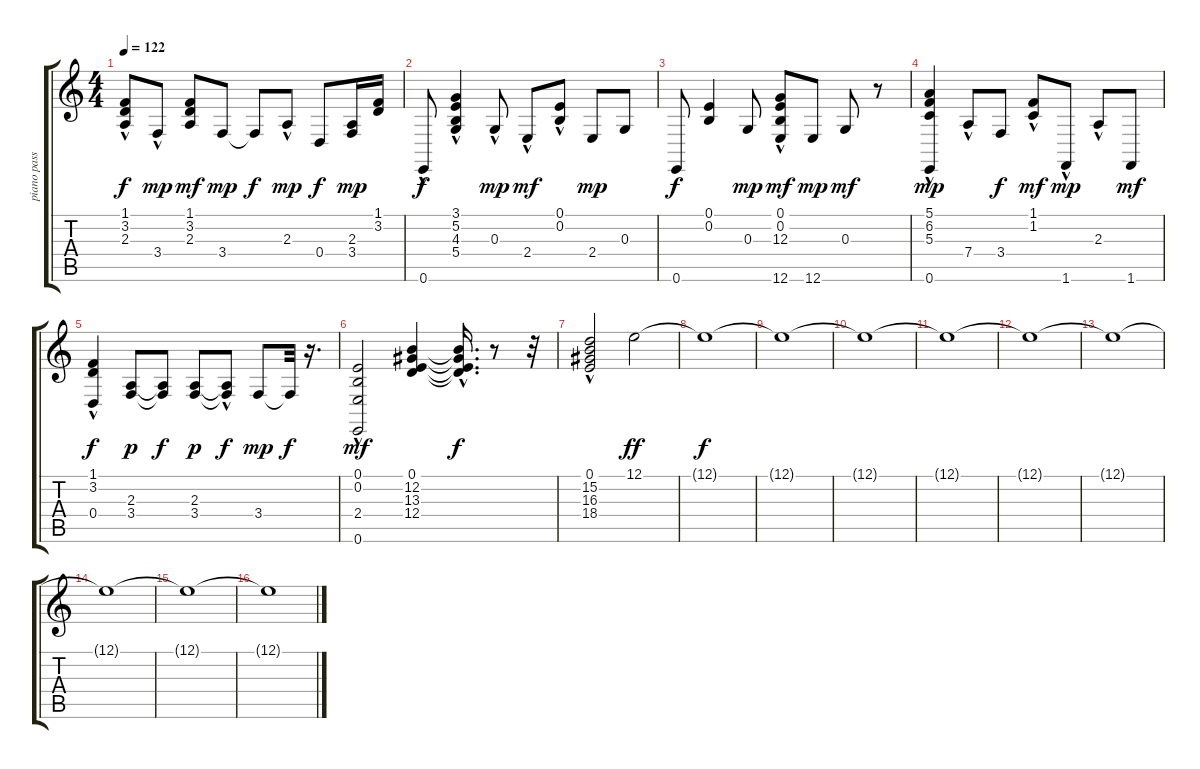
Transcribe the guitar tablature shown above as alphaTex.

\track ("piano passage" "piano pass") {instrument brightacousticpiano}
\staff {score tabs}
\tuning (E4 B3 G3 D3 A2 E2) {hide}
\ts (4 4)
\tempo 122
\clef g2
\ks c
(1.1{hac} 3.2{hac} 2.3{hac}).8{dy f} 3.4{hac}.8{dy mp} (1.1 3.2 2.3).8{dy mf} 3.4.8{dy mp} 3.4{t}.8{dy f} 2.3{hac}.8{dy mp} 0.4.8{dy f} (2.3 3.4).16{dy mp} (1.1 3.2).16 |
0.6{hac}.8{dy f} (3.1 5.2{hac} 4.3{hac} 5.4).4 0.3{hac}.8{dy mp} 2.4{hac}.8{dy mf} (0.1{hac} 0.2{hac}).8 2.4.8{dy mp} 0.3.8 |
0.6.8{dy f} (0.1 0.2).4 0.3.8{dy mp} (0.1 0.2 12.3{hac} 12.6).8{dy mf} 12.6.8{dy mp} 0.3.8{dy mf} r.8 |
(5.1{hac} 6.2{hac} 5.3{hac} 0.6).4{dy mp} 7.4{hac}.8 3.4.8{dy f} (1.1{hac} 1.2{hac}).8{dy mf} 1.6{hac}.8{dy mp} 2.3{hac}.8 1.6.8{dy mf} |
(1.1{hac} 3.2{hac} 0.4{hac}).4{dy f} (2.3 3.4).8{dy p} (2.3{t} 3.4{t}).8{dy f} (2.3 3.4).8{dy p} (2.3{hac t} 3.4{t}).8{dy f} 3.4.8{dy mp} 3.4{t}.32{dy f} r.16{d} |
(0.1{hac} 0.2{hac} 2.4 0.6).2{dy mf} (0.1 12.2 13.3 12.4).4 (0.1{t} 12.2{hac t} 13.3{hac t} 12.4{t}).16{d dy f} r.8 r.32 |
(0.1 15.2{hac} 16.3{hac} 18.4{hac}).2 12.1.2{dy ff} |
12.1{t}.1{dy f} |
12.1{t}.1 |
12.1{t}.1 |
12.1{t}.1 |
12.1{t}.1 |
12.1{t}.1 |
12.1{t}.1 |
12.1{t}.1 |
12.1{t}.1
